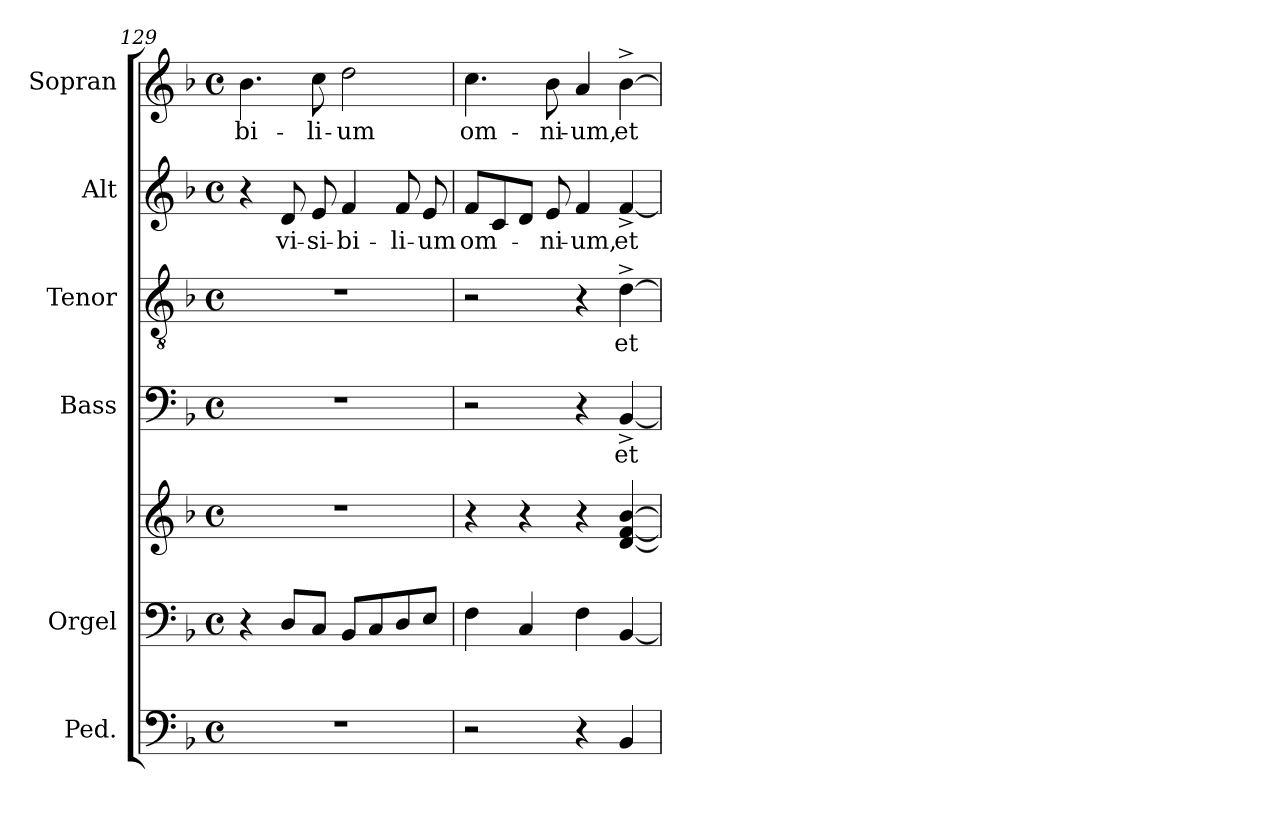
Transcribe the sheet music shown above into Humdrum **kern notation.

**kern	**kern	**kern	**kern	**text	**kern	**text	**kern	**text	**kern	**text
*part6	*part5	*part5	*part4	*part4	*part3	*part3	*part2	*part2	*part1	*part1
*staff7	*staff6	*staff5	*staff4	*staff4	*staff3	*staff3	*staff2	*staff2	*staff1	*staff1
*I"Ped.	*I"Orgel	*	*I"Bass	*	*I"Tenor	*	*I"Alt	*	*I"Sopran	*
*	*I'Org.	*	*I'B.	*	*I'T.	*	*I'A.	*	*I'S.	*
*clefF4	*clefF4	*clefG2	*clefF4	*	*clefGv2	*	*clefG2	*	*clefG2	*
*ITrd7c12	*	*	*	*	*	*	*	*	*	*
*k[b-]	*k[b-]	*k[b-]	*k[b-]	*	*k[b-]	*	*k[b-]	*	*k[b-]	*
*F:	*F:	*F:	*F:	*	*F:	*	*F:	*	*F:	*
*M4/4	*M4/4	*M4/4	*M4/4	*	*M4/4	*	*M4/4	*	*M4/4	*
*met(c)	*met(c)	*met(c)	*met(c)	*	*met(c)	*	*met(c)	*	*met(c)	*
=129	=129	=129	=129	=129	=129	=129	=129	=129	=129	=129
!	!	!	!	!	!	!	!	!	!	!LO:LY:b
1r	4r	1r	1r	.	1r	.	4r	.	4.b-\	-bi-
!	!	!	!	!	!	!	!	!LO:LY:b	!	!
.	8D/L	.	.	.	.	.	8d/	vi-	.	.
!	!	!	!	!	!	!	!	!LO:LY:b	!	!LO:LY:b
.	8C/J	.	.	.	.	.	8e/	-si-	8cc\	-li-
!	!	!	!	!	!	!	!	!LO:LY:b	!	!LO:LY:b
.	8BB-/L	.	.	.	.	.	4f/	-bi-	2dd\	-um
.	8C/	.	.	.	.	.	.	.	.	.
!	!	!	!	!	!	!	!	!LO:LY:b	!	!
.	8D/	.	.	.	.	.	8f/	-li-	.	.
!	!	!	!	!	!	!	!	!LO:LY:b	!	!
.	8E/J	.	.	.	.	.	8e/	-um	.	.
=130	=130	=130	=130	=130	=130	=130	=130	=130	=130	=130
!	!	!	!	!	!	!	!	!LO:LY:b	!	!LO:LY:b
2r	4F\	4r	2r	.	2r	.	8f/L	om-	4.cc\	om-
.	.	.	.	.	.	.	8c/	.	.	.
.	4C/	4r	.	.	.	.	8d/J	.	.	.
!	!	!	!	!	!	!	!	!LO:LY:b	!	!LO:LY:b
.	.	.	.	.	.	.	8e/	-ni-	8b-\	-ni-
!	!	!	!	!	!	!	!	!LO:LY:b	!	!LO:LY:b
4r	4F\	4r	4r	.	4r	.	4f/	-um,	4a/	-um,
!	!	!	!	!LO:LY:b	!	!LO:LY:b	!	!LO:LY:b	!	!LO:LY:b
4BBB-/	[4BB-/	[4d/ [4f/ [4b-/	[4BB-^</	et	[4d^>\	et	[4f^</	et	[4b-^>\	et
=	=	=	=	=	=	=	=	=	=	=
*-	*-	*-	*-	*-	*-	*-	*-	*-	*-	*-
